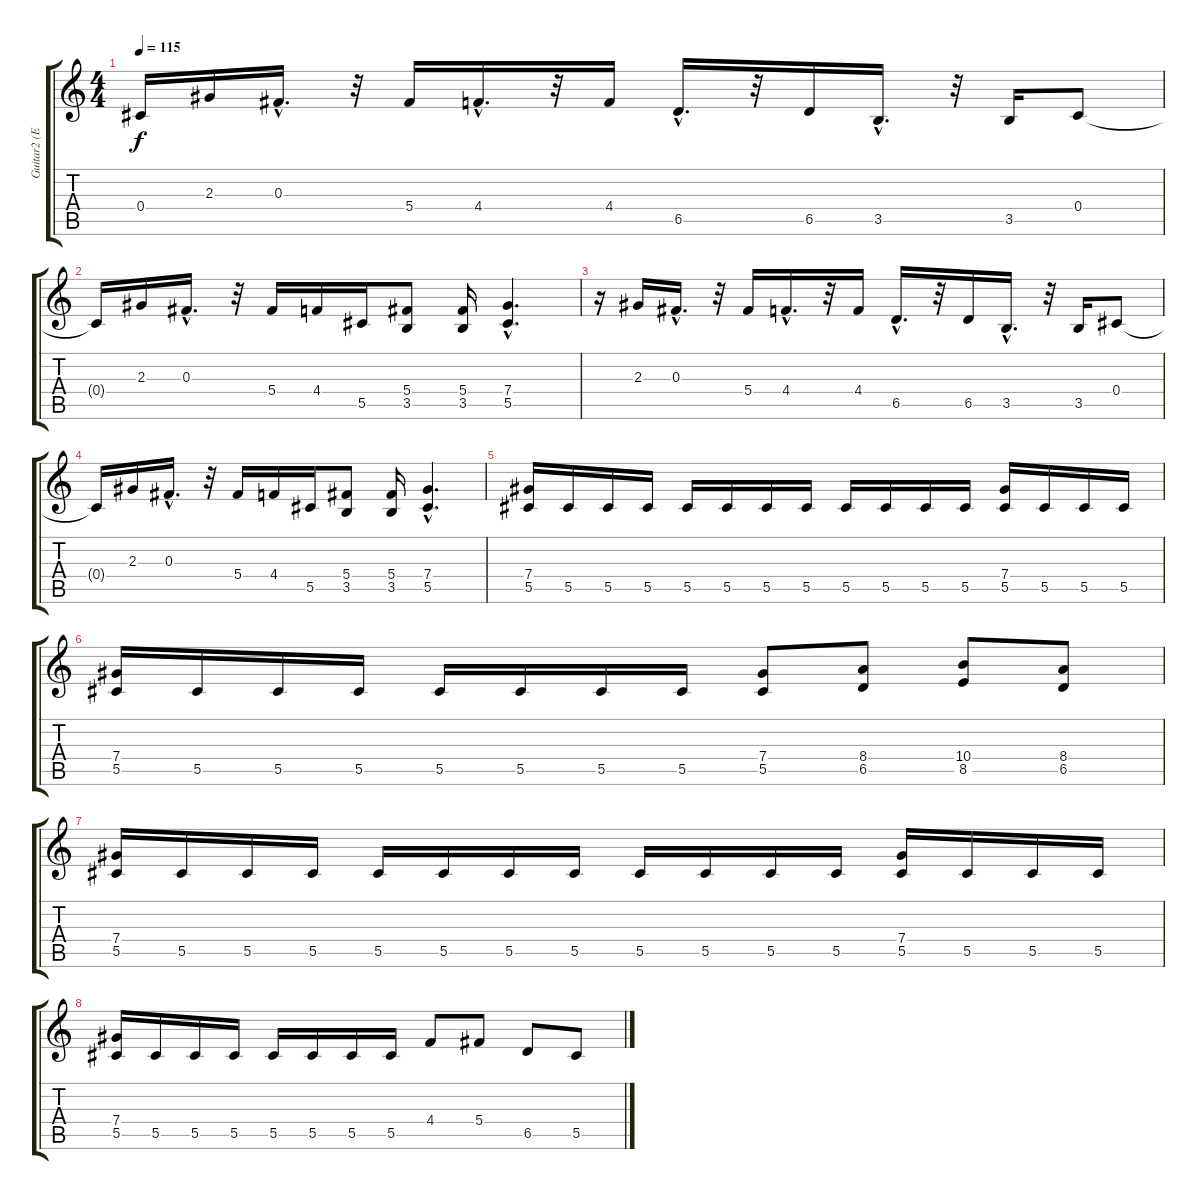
\track ("Guitar2 (Eb-tuning)" "Guitar2 (E") {instrument overdrivenguitar}
\staff {score tabs}
\tuning (Eb4 Bb3 Gb3 Db3 Ab2 Eb2) {hide}
\ts (4 4)
\tempo 115
\clef g2
\ks c
0.4.16{dy f} 2.3.16 0.3{hac}.16{d} r.32 5.4.16 4.4{hac}.16{d} r.32 4.4.16 6.5{hac}.16{d} r.32 6.5.16 3.5{hac}.16{d} r.32 3.5.16 0.4.8 |
0.4{t}.16 2.3.16 0.3{hac}.16{d} r.32 5.4.16 4.4.16 5.5.16 (5.4 3.5).8 (5.4 3.5).16 (7.4{hac} 5.5{hac}).4{d} |
r.16 2.3.16 0.3{hac}.16{d} r.32 5.4.16 4.4{hac}.16{d} r.32 4.4.16 6.5{hac}.16{d} r.32 6.5.16 3.5{hac}.16{d} r.32 3.5.16 0.4.8 |
0.4{t}.16 2.3.16 0.3{hac}.16{d} r.32 5.4.16 4.4.16 5.5.16 (5.4 3.5).8 (5.4 3.5).16 (7.4{hac} 5.5{hac}).4{d} |
(7.4 5.5).16 5.5.16 5.5.16 5.5.16 5.5.16 5.5.16 5.5.16 5.5.16 5.5.16 5.5.16 5.5.16 5.5.16 (7.4 5.5).16 5.5.16 5.5.16 5.5.16 |
(7.4 5.5).16 5.5.16 5.5.16 5.5.16 5.5.16 5.5.16 5.5.16 5.5.16 (7.4 5.5).8 (8.4 6.5).8 (10.4 8.5).8 (8.4 6.5).8 |
(7.4 5.5).16 5.5.16 5.5.16 5.5.16 5.5.16 5.5.16 5.5.16 5.5.16 5.5.16 5.5.16 5.5.16 5.5.16 (7.4 5.5).16 5.5.16 5.5.16 5.5.16 |
(7.4 5.5).16 5.5.16 5.5.16 5.5.16 5.5.16 5.5.16 5.5.16 5.5.16 4.4.8 5.4.8 6.5.8 5.5.8
